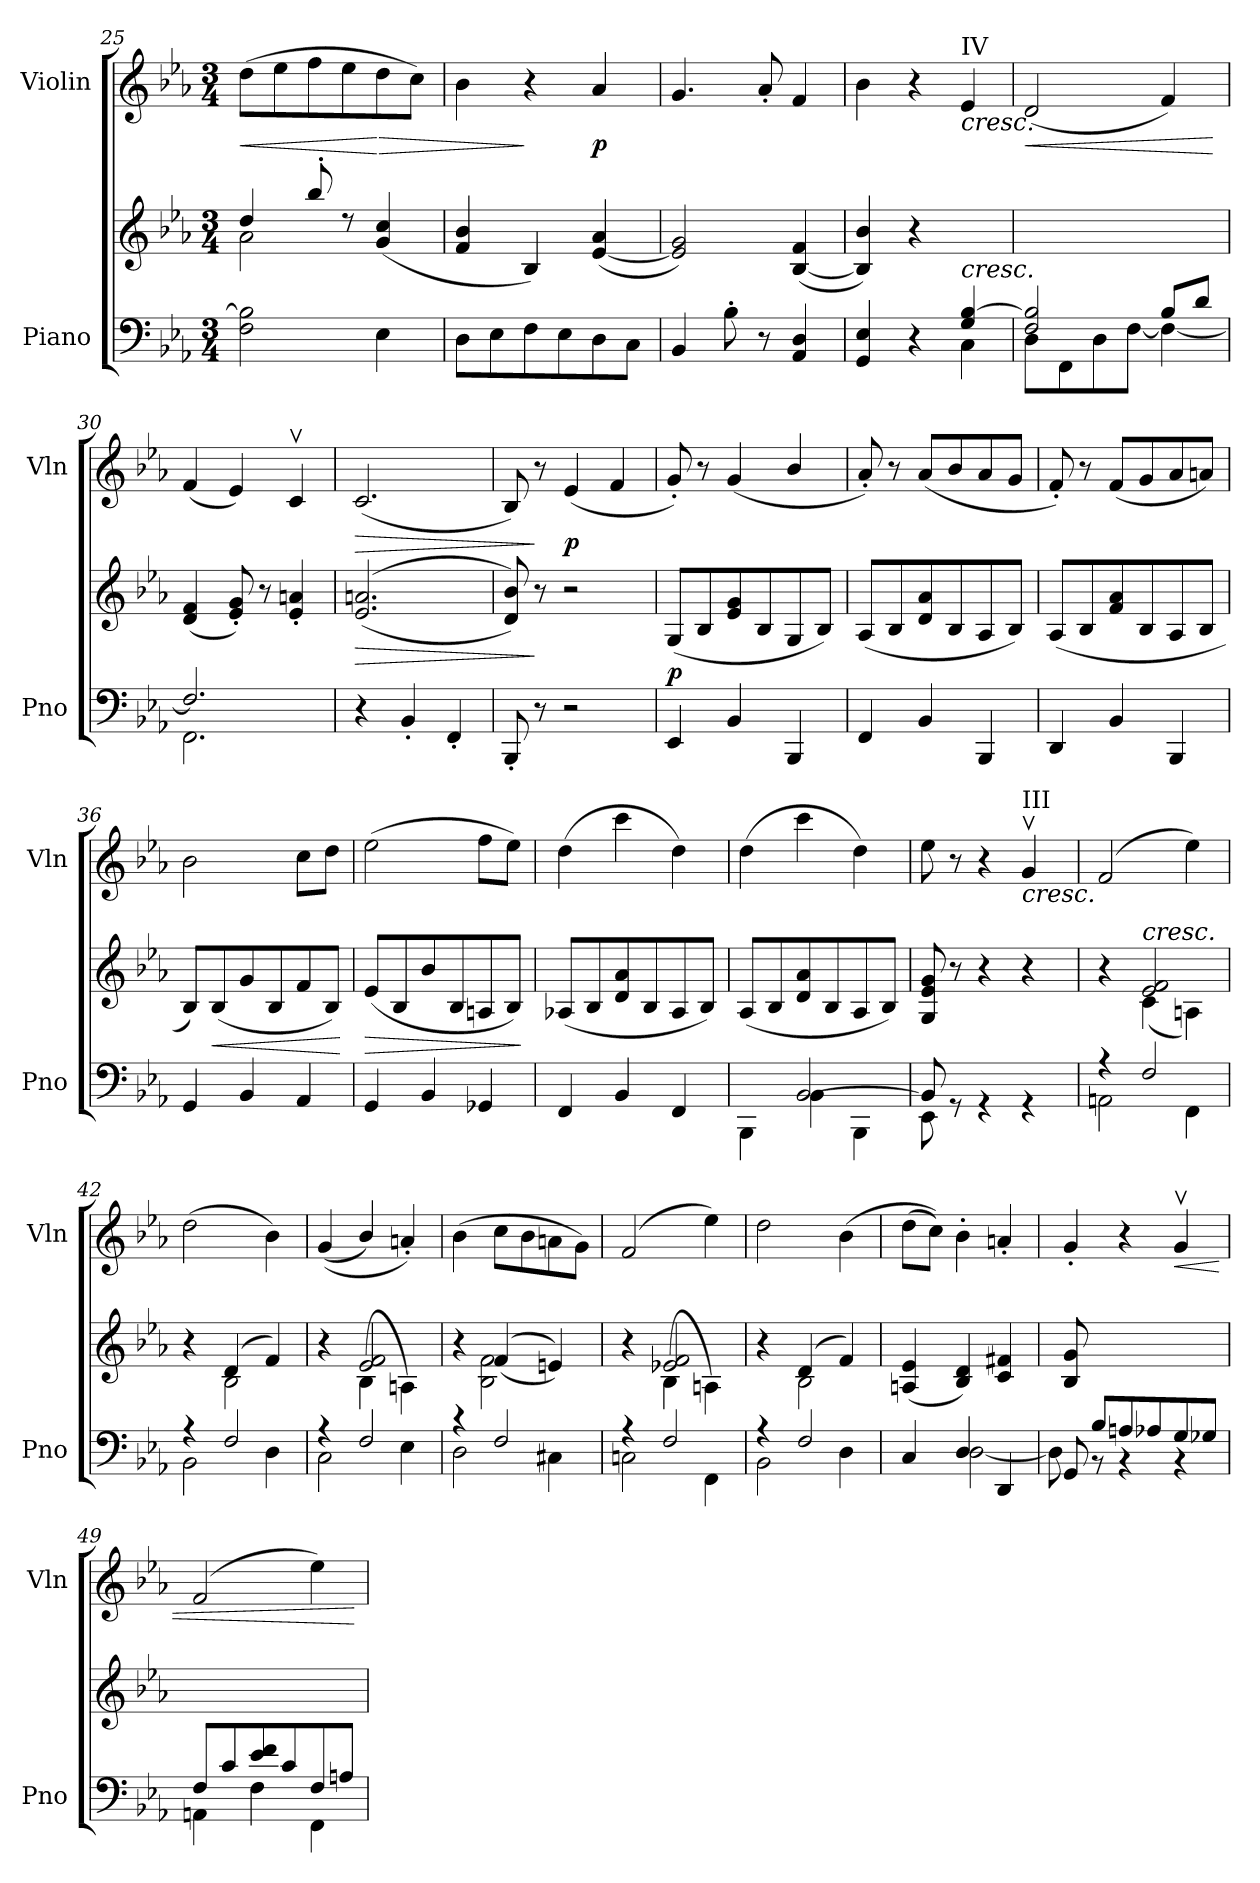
**kern	**kern	**dynam	**kern	**dynam
*part2	*part2	*part2	*part1	*part1
*staff3	*staff2	*staff2/3	*staff1	*staff1
*I"Piano	*	*	*I"Violin	*
*I'Pno	*	*	*I'Vln	*
*clefF4	*clefG2	*	*clefG2	*
*k[b-e-a-]	*k[b-e-a-]	*	*k[b-e-a-]	*
*M3/4	*M3/4	*	*M3/4	*
=25	=25	=25	=25	=25
*	*^	*	*	*
!	!	!	!	!	!LO:HP:b
2F\ 2B-\]	4dd/	2a-\	.	(>8dd\L	<
.	.	.	.	8ee-\	.
.	8bb-'/	.	.	8ff\	.
.	8rdd	.	.	8ee-\	.
!	!	!	!	!	!LO:HP:n=1:b
4E-\	(<4g/ 4cc/	4ryy	.	8dd\	[ >
.	.	.	.	8cc\J)	.
*	*v	*v	*	*	*
=26	=26	=26	=26	=26
8D\L	4f/ 4b-/	.	4b-\	.
8E-\	.	.	.	.
8F\	4B-/)	.	4r	]
8E-\	.	.	.	.
!	!	!	!	!LO:DY:b
8D\	(>[4e-/ 4a-/	.	4a-/	p
8C\J	.	.	.	.
=27	=27	=27	=27	=27
4BB-/	2e-/] 2g/)	.	4.g/	.
8B-'\	.	.	.	.
8r	.	.	8a-'/	.
4AA-/ 4D/	(>[4B-/ 4f/	.	4f/	.
=28	=28	=28	=28	=28
*^	*	*	*	*
4GG/ 4E-/	2ryy	4B-/] 4b-/)	.	4b-\	.
4r	.	4r	.	4r	.
!	!	!	!	!LO:TX:a:t=IV	!
!	!	!	!	!LO:TX:b:i:t=cresc.	!
!LO:TX:a:i:t=cresc.	!	!	!	!	!
4G/ [4B-/	4C\	4ryy	.	4e-</	.
=29	=29	=29	=29	=29	=29
!	!	!	!	!	!LO:HP:b
2F/ 2B-/]	8D\L	2.ryy	.	(<2d/	<
.	8FF\	.	.	.	.
.	8D\	.	.	.	.
.	[8F\J	.	.	.	.
8B-/L	4F\_	.	.	4f/)	.
8d/J	.	.	.	.	.
*v	*v	*	*	*	*
.	.	.	.	[
!!LO:LB:g=z
=30	=30	=30	=30	=30
*^	*	*	*	*
2.FF\	2.F/]	(<4d/ 4f/	.	(<4f/	.
.	.	8e-/' 8g/')	.	4e-/)	.
.	.	8r	.	.	.
.	.	4e-/' 4an/'	.	4cv/	.
*v	*v	*	*	*	*
=31	=31	=31	=31	=31
!	!	!LO:HP:b	!	!LO:HP:b
4r	(<(>2.e-/ 2.an/	>	(<2.c/	>
4BB-'/	.	.	.	.
4FF'/	.	.	.	.
=32	=32	=32	=32	=32
8BBB-'/	8d/ 8b-/))	.	8B-/)	.
8r	8r	]	8r	]
!	!	!	!	!LO:DY:b
2r	2r	.	(<4e-/	p
.	.	.	4f/	.
=33	=33	=33	=33	=33
!	!	!LO:DY:a=2	!	!
4EE-/	(<8G/L	p	8g'/)	.
.	8B-/	.	8r	.
4BB-/	8e-/ 8g/	.	(<4g/	.
.	8B-/	.	.	.
4BBB-/	8G/	.	4b-/	.
.	8B-/J)	.	.	.
=34	=34	=34	=34	=34
4FF/	(<8A-/L	.	8a-'/)	.
.	8B-/	.	8r	.
4BB-/	8d/ 8a-/	.	(<8a-/L	.
.	8B-/	.	8b-/	.
4BBB-/	8A-/	.	8a-/	.
.	8B-/J)	.	8g/J	.
=35	=35	=35	=35	=35
4DD/	(<8A-/L	.	8f'/)	.
.	8B-/	.	8r	.
4BB-/	8f/ 8a-/	.	(<8f/L	.
.	8B-/	.	8g/	.
4BBB-/	8A-/	.	8a-/	.
.	8B-/J	.	8an/J)	.
!!LO:PB:g=z
=36	=36	=36	=36	=36
4GG/	8B-/L)	.	2b-\	.
!	!	!LO:HP:b	!	!
.	(<8B-/	<	.	.
4BB-/	8g/	.	.	.
.	8B-/	.	.	.
4AA-/	8f/	.	8cc\L	.
.	8B-/J)	.	8dd\J	.
.	.	[	.	.
=37	=37	=37	=37	=37
!	!	!LO:HP:b	!	!
4GG/	(<8e-/L	>	(>2ee-\	.
.	8B-/	.	.	.
4BB-/	8b-/	.	.	.
.	8B-/	.	.	.
4GG-X/	8An/	.	8ff\L	.
.	8B-/J)	.	8ee-\J)	.
.	.	]	.	.
=38	=38	=38	=38	=38
4FF/	(<8A-X/L	.	(>4dd\	.
.	8B-/	.	.	.
4BB-/	8d/ 8a-/	.	4ccc\	.
.	8B-/	.	.	.
4FF/	8A-/	.	4dd\)	.
.	8B-/J)	.	.	.
=39	=39	=39	=39	=39
*^	*	*	*	*
4ryy	4BBB-\	(<8A-/L	.	(>4dd\	.
.	.	8B-/	.	.	.
[2BB-/	4BB-\	8d/ 8a-/	.	4ccc\	.
.	.	8B-/	.	.	.
.	4BBB-\	8A-/	.	4dd\)	.
.	.	8B-/J)	.	.	.
=40	=40	=40	=40	=40	=40
8BB-/]	8EE-\	8G/ 8e-/ 8g/	.	8ee-\	.
8rGG	2ryy	8r	.	8r	.
4rGG	.	4r	.	4r	.
!	!	!	!	!LO:TX:a:t=III	!
!	!	!	!	!LO:TX:b:i:t=cresc.	!
4rGG	.	4r	.	4gv/	.
.	8ryy	.	.	.	.
=41	=41	=41	=41	=41	=41
*	*	*^	*	*	*
4r	2AAn\	4r	4ryy	.	(>2f/	.
!	!	!LO:TX:a:i:t=cresc.	!	!	!	!
2F/	.	2e-/ 2f/	(<4c\	.	.	.
.	4FF\	.	4An\)	.	4ee-\)	.
!!LO:LB:g=z
=42	=42	=42	=42	=42	=42	=42
4r	2BB-\	4r	4ryy	.	(>2dd\	.
2F/	.	(>4d/	2B-\	.	.	.
.	4D\	4f/)	.	.	4b-\)	.
=43	=43	=43	=43	=43	=43	=43
4r	2C\	4r	4ryy	.	(<(<4g/	.
2F/	.	(<4B-\	2e-/ 2f/	.	4b-/)	.
.	4E-\	4An\)	.	.	4an'/)	.
=44	=44	=44	=44	=44	=44	=44
4r	2D\	4r	4ryy	.	(>4b-\	.
2F/	.	(>(>4f/	2B-\ 2f\	.	8cc\L	.
.	.	.	.	.	8b-\	.
.	4C#X\	4en/))	.	.	8an\	.
.	.	.	.	.	8g\J)	.
=45	=45	=45	=45	=45	=45	=45
4r	2Cn\	4r	4ryy	.	(>2f/	.
2F/	.	(<4B-\	2e-X/ 2f/	.	.	.
.	4FF\	4An\)	.	.	4ee-\)	.
=46	=46	=46	=46	=46	=46	=46
4r	2BB-\	4r	4ryy	.	2dd\	.
2F/	.	(>4d/	2B-\	.	.	.
.	4D\	4f/)	.	.	(>4b-\	.
*	*	*v	*v	*	*	*
=47	=47	=47	=47	=47	=47
4C/	4ryy	(<4An/ 4e-/	.	(>8dd\L	.
.	.	.	.	8cc\J))	.
4D/	[2D\	4B-/ 4d/)	.	4b-'\	.
4DD/	.	4c/ 4f#X/	.	4an'/	.
=48	=48	=48	=48	=48	=48
8GG/	8D\]	8B-/ 8g/	.	4g'/	.
8B-/L	8r	8ryy	.	.	.
8An/	4r	2ryy	.	4r	.
8A-X/	.	.	.	.	.
!	!	!	!	!	!LO:HP:b
8G/	4r	.	.	4gv/	<
8G-X/J	.	.	.	.	.
!!LO:LB:g=z
=49	=49	=49	=49	=49	=49
8F/L	4AAn\	2.ryy	.	(>2f/	.
8c/	.	.	.	.	.
8e-/ 8f/	4F\	.	.	.	.
8c/	.	.	.	.	.
8F/	4FF\	.	.	4ee-\)	.
8An/J	.	.	.	.	.
*v	*v	*	*	*	*
.	.	.	.	[
=	=	=	=	=
*-	*-	*-	*-	*-
